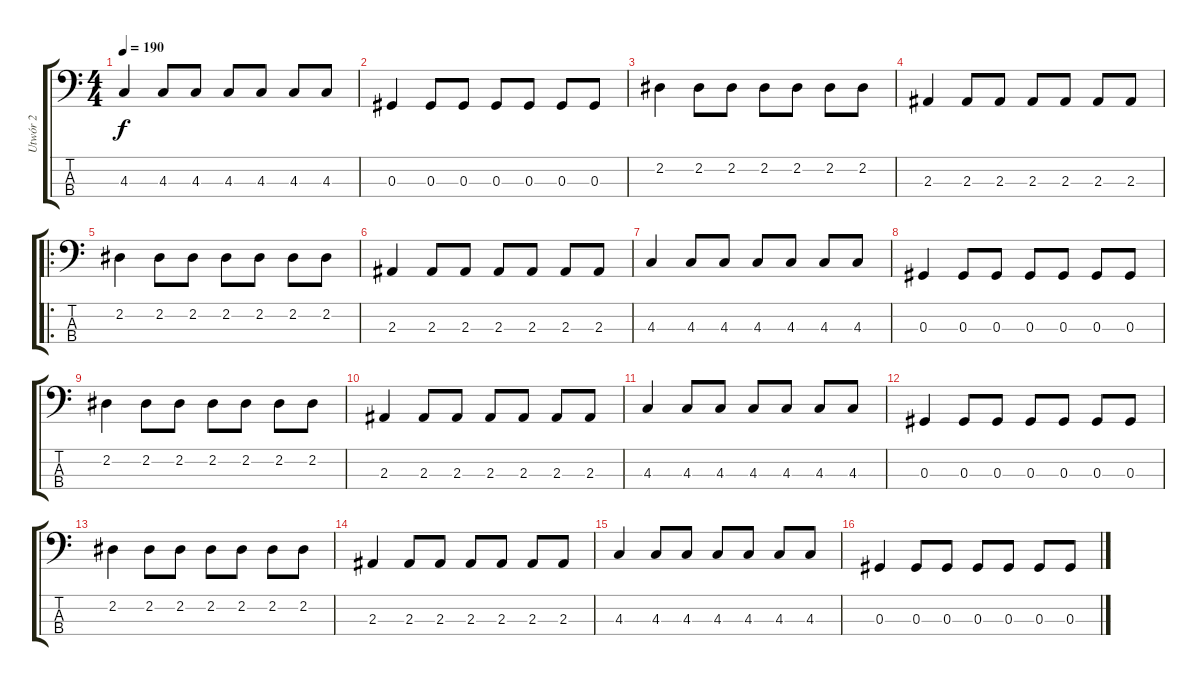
\track ("Utwór 2" "Utwór 2") {instrument electricbasspick}
\staff {score tabs}
\tuning (Gb2 Db2 Ab1 Eb1) {hide}
\ts (4 4)
\tempo 190
\clef f4
\ks c
4.3.4{dy f} 4.3.8 4.3.8 4.3.8 4.3.8 4.3.8 4.3.8 |
0.3.4 0.3.8 0.3.8 0.3.8 0.3.8 0.3.8 0.3.8 |
2.2.4 2.2.8 2.2.8 2.2.8 2.2.8 2.2.8 2.2.8 |
2.3.4 2.3.8 2.3.8 2.3.8 2.3.8 2.3.8 2.3.8 |
\ro
2.2.4 2.2.8 2.2.8 2.2.8 2.2.8 2.2.8 2.2.8 |
2.3.4 2.3.8 2.3.8 2.3.8 2.3.8 2.3.8 2.3.8 |
4.3.4 4.3.8 4.3.8 4.3.8 4.3.8 4.3.8 4.3.8 |
0.3.4 0.3.8 0.3.8 0.3.8 0.3.8 0.3.8 0.3.8 |
2.2.4 2.2.8 2.2.8 2.2.8 2.2.8 2.2.8 2.2.8 |
2.3.4 2.3.8 2.3.8 2.3.8 2.3.8 2.3.8 2.3.8 |
4.3.4 4.3.8 4.3.8 4.3.8 4.3.8 4.3.8 4.3.8 |
0.3.4 0.3.8 0.3.8 0.3.8 0.3.8 0.3.8 0.3.8 |
2.2.4 2.2.8 2.2.8 2.2.8 2.2.8 2.2.8 2.2.8 |
2.3.4 2.3.8 2.3.8 2.3.8 2.3.8 2.3.8 2.3.8 |
4.3.4 4.3.8 4.3.8 4.3.8 4.3.8 4.3.8 4.3.8 |
0.3.4 0.3.8 0.3.8 0.3.8 0.3.8 0.3.8 0.3.8
